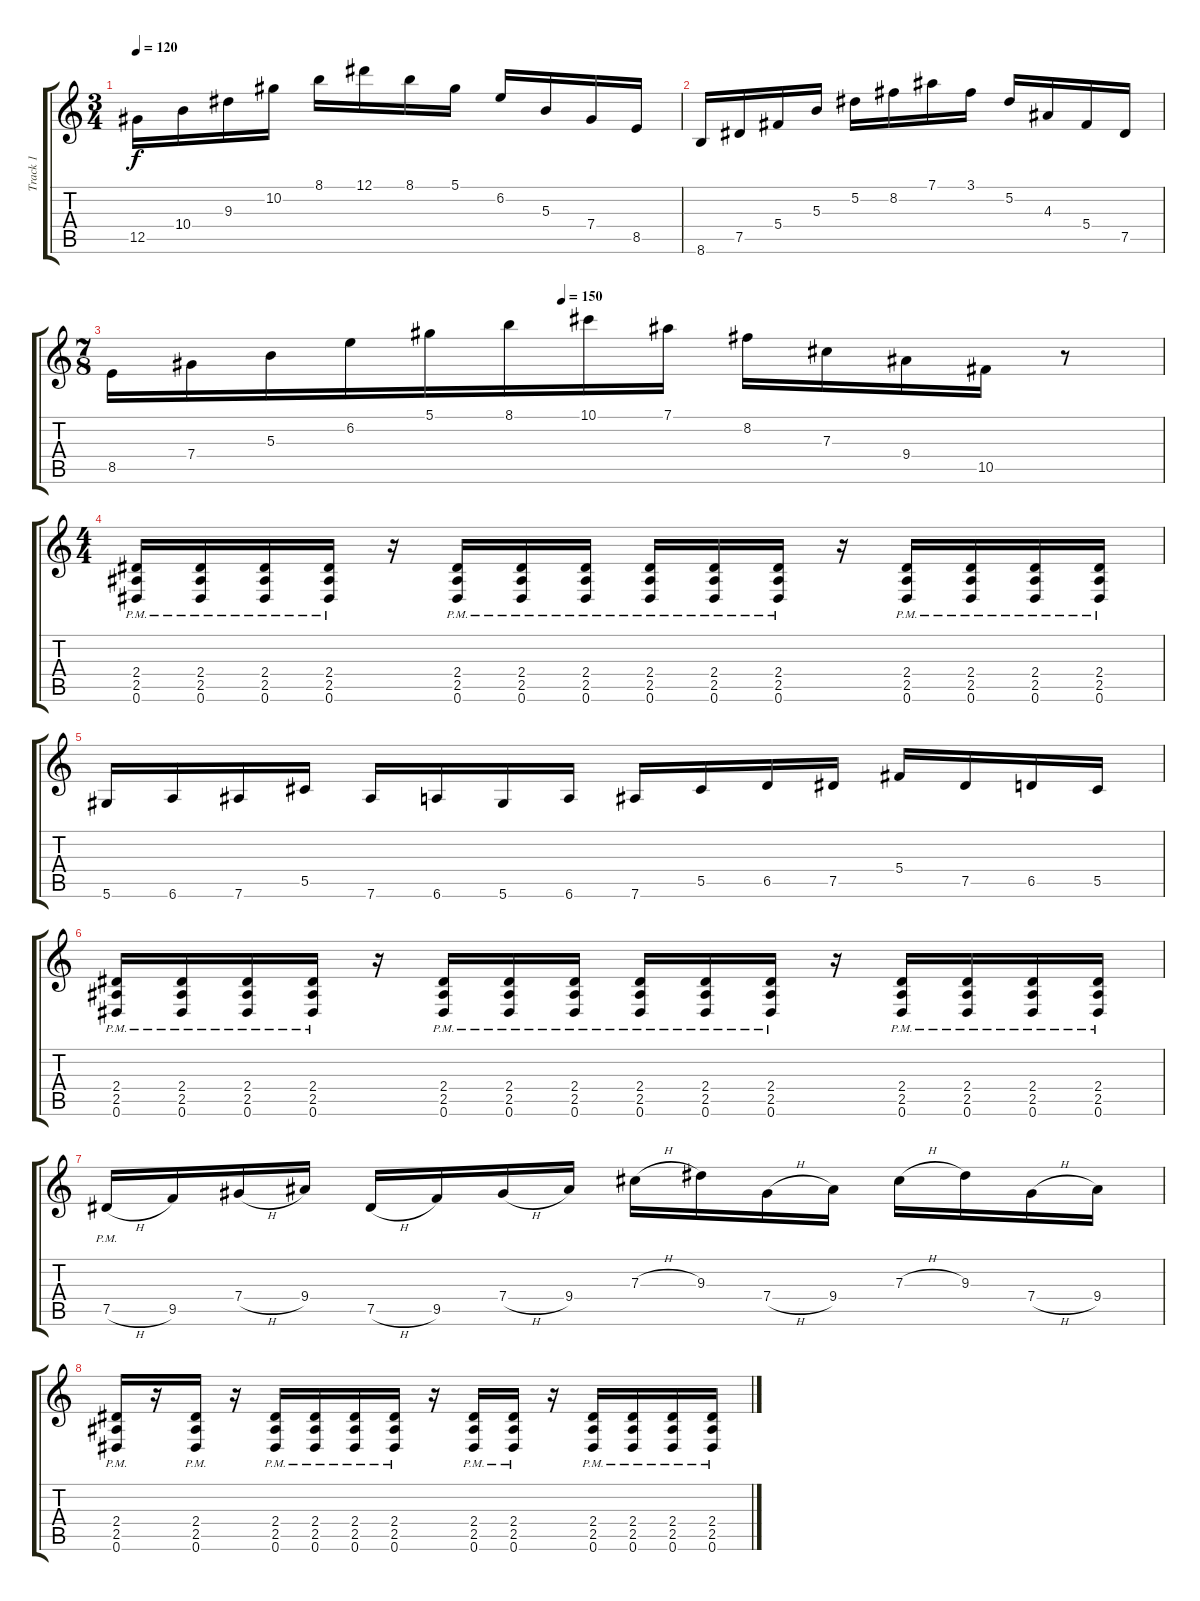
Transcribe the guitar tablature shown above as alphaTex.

\track ("Track 1" "Track 1") {instrument overdrivenguitar}
\staff {score tabs}
\tuning (Eb4 Bb3 Gb3 Db3 Ab2 Eb2) {hide}
\ts (3 4)
\tempo 120
\clef g2
\ks c
12.5.16{dy f} 10.4.16 9.3.16 10.2.16 8.1.16 12.1.16 8.1.16 5.1.16 6.2.16 5.3.16 7.4.16 8.5.16 |
8.6.16 7.5.16 5.4.16 5.3.16 5.2.16 8.2.16 7.1.16 3.1.16 5.2.16 4.3.16 5.4.16 7.5.16 |
\ts (7 8)
\tempo (150 0.42857142857142855)
8.5.16 7.4.16 5.3.16 6.2.16 5.1.16 8.1.16 10.1.16 7.1.16 8.2.16 7.3.16 9.4.16 10.5.16 r.8 |
\ts (4 4)
(2.4{pm} 2.5{pm} 0.6{pm}).16 (2.4{pm} 2.5{pm} 0.6{pm}).16 (2.4{pm} 2.5{pm} 0.6{pm}).16 (2.4{pm} 2.5{pm} 0.6{pm}).16 r.16 (2.4{pm} 2.5{pm} 0.6{pm}).16 (2.4{pm} 2.5{pm} 0.6{pm}).16 (2.4{pm} 2.5{pm} 0.6{pm}).16 (2.4{pm} 2.5{pm} 0.6{pm}).16 (2.4{pm} 2.5{pm} 0.6{pm}).16 (2.4{pm} 2.5{pm} 0.6{pm}).16 r.16 (2.4{pm} 2.5{pm} 0.6{pm}).16 (2.4{pm} 2.5{pm} 0.6{pm}).16 (2.4{pm} 2.5{pm} 0.6{pm}).16 (2.4{pm} 2.5{pm} 0.6{pm}).16 |
5.6.16 6.6.16 7.6.16 5.5.16 7.6.16 6.6.16 5.6.16 6.6.16 7.6.16 5.5.16 6.5.16 7.5.16 5.4.16 7.5.16 6.5.16 5.5.16 |
(2.4{pm} 2.5{pm} 0.6{pm}).16 (2.4{pm} 2.5{pm} 0.6{pm}).16 (2.4{pm} 2.5{pm} 0.6{pm}).16 (2.4{pm} 2.5{pm} 0.6{pm}).16 r.16 (2.4{pm} 2.5{pm} 0.6{pm}).16 (2.4{pm} 2.5{pm} 0.6{pm}).16 (2.4{pm} 2.5{pm} 0.6{pm}).16 (2.4{pm} 2.5{pm} 0.6{pm}).16 (2.4{pm} 2.5{pm} 0.6{pm}).16 (2.4{pm} 2.5{pm} 0.6{pm}).16 r.16 (2.4{pm} 2.5{pm} 0.6{pm}).16 (2.4{pm} 2.5{pm} 0.6{pm}).16 (2.4{pm} 2.5{pm} 0.6{pm}).16 (2.4{pm} 2.5{pm} 0.6{pm}).16 |
7.5{h pm}.16 9.5.16 7.4{h}.16 9.4.16 7.5{h}.16 9.5.16 7.4{h}.16 9.4.16 7.3{h}.16 9.3.16 7.4{h}.16 9.4.16 7.3{h}.16 9.3.16 7.4{h}.16 9.4.16 |
(2.4{pm} 2.5{pm} 0.6{pm}).16 r.16 (2.4{pm} 2.5{pm} 0.6{pm}).16 r.16 (2.4{pm} 2.5{pm} 0.6{pm}).16 (2.4{pm} 2.5{pm} 0.6{pm}).16 (2.4{pm} 2.5{pm} 0.6{pm}).16 (2.4{pm} 2.5{pm} 0.6{pm}).16 r.16 (2.4{pm} 2.5{pm} 0.6{pm}).16 (2.4{pm} 2.5{pm} 0.6{pm}).16 r.16 (2.4{pm} 2.5{pm} 0.6{pm}).16 (2.4{pm} 2.5{pm} 0.6{pm}).16 (2.4{pm} 2.5{pm} 0.6{pm}).16 (2.4{pm} 2.5{pm} 0.6{pm}).16
